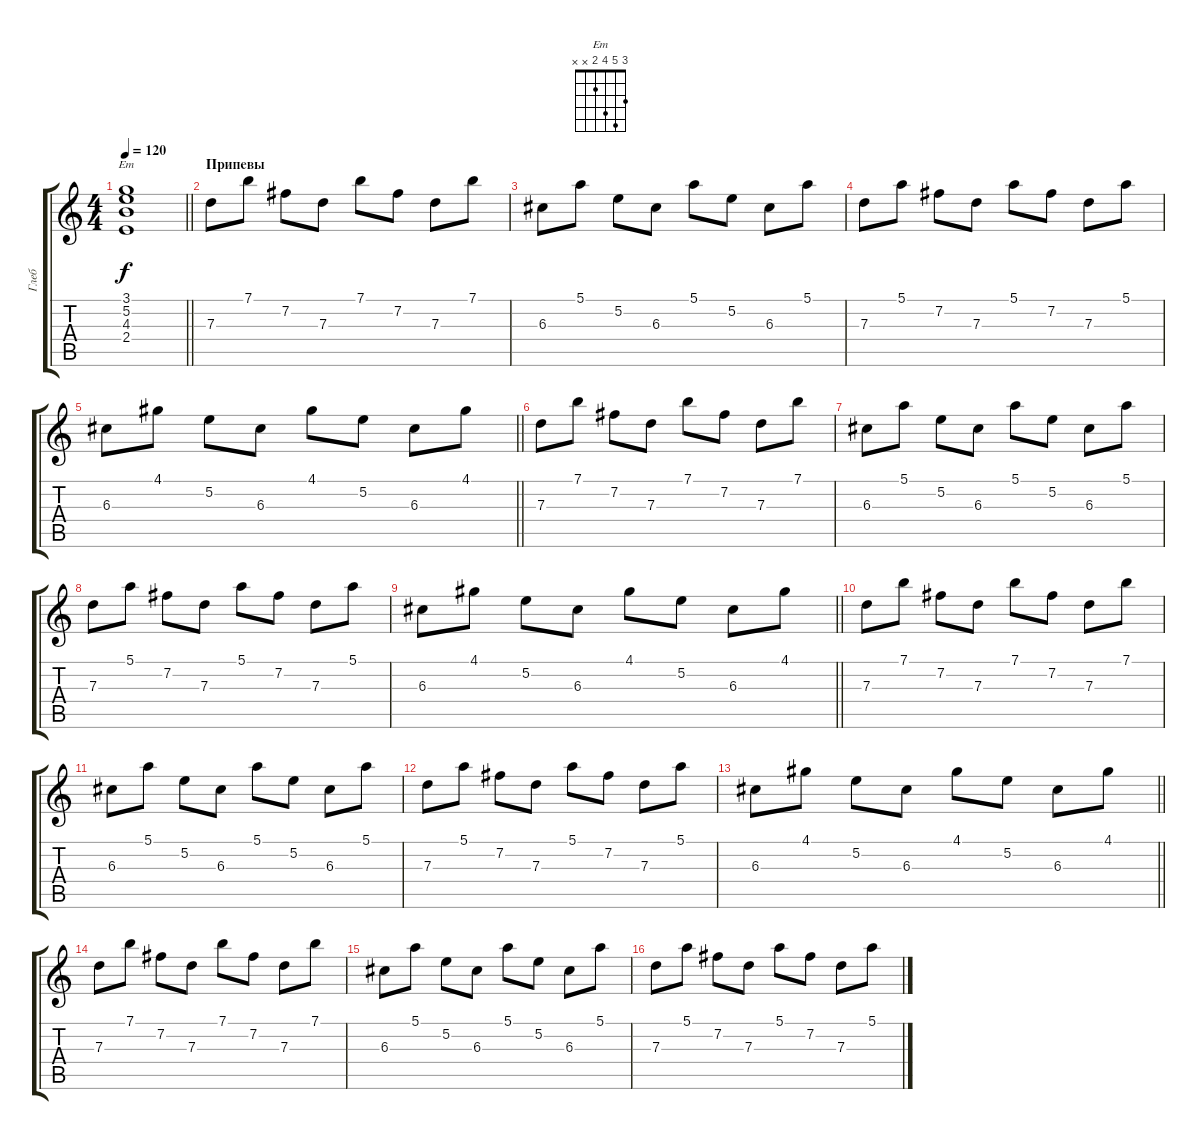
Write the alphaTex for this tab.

\track ("Глеб" "Глеб") {instrument electricguitarclean}
\staff {score tabs}
\tuning (E4 B3 G3 D3 A2 E2) {hide}
\chord ("Em" 3 5 4 2 x x)
\ts (4 4)
\tempo 120
\clef g2
\barLineRight lightlight
\ks c
(3.1 5.2 4.3 2.4).1{ch "Em" dy f} |
\section ("" "Припевы")
7.3.8 7.1.8 7.2.8 7.3.8 7.1.8 7.2.8 7.3.8 7.1.8 |
6.3.8 5.1.8 5.2.8 6.3.8 5.1.8 5.2.8 6.3.8 5.1.8 |
7.3.8 5.1.8 7.2.8 7.3.8 5.1.8 7.2.8 7.3.8 5.1.8 |
\barLineRight lightlight
6.3.8 4.1.8 5.2.8 6.3.8 4.1.8 5.2.8 6.3.8 4.1.8 |
7.3.8 7.1.8 7.2.8 7.3.8 7.1.8 7.2.8 7.3.8 7.1.8 |
6.3.8 5.1.8 5.2.8 6.3.8 5.1.8 5.2.8 6.3.8 5.1.8 |
7.3.8 5.1.8 7.2.8 7.3.8 5.1.8 7.2.8 7.3.8 5.1.8 |
\barLineRight lightlight
6.3.8 4.1.8 5.2.8 6.3.8 4.1.8 5.2.8 6.3.8 4.1.8 |
7.3.8 7.1.8 7.2.8 7.3.8 7.1.8 7.2.8 7.3.8 7.1.8 |
6.3.8 5.1.8 5.2.8 6.3.8 5.1.8 5.2.8 6.3.8 5.1.8 |
7.3.8 5.1.8 7.2.8 7.3.8 5.1.8 7.2.8 7.3.8 5.1.8 |
\barLineRight lightlight
6.3.8 4.1.8 5.2.8 6.3.8 4.1.8 5.2.8 6.3.8 4.1.8 |
7.3.8 7.1.8 7.2.8 7.3.8 7.1.8 7.2.8 7.3.8 7.1.8 |
6.3.8 5.1.8 5.2.8 6.3.8 5.1.8 5.2.8 6.3.8 5.1.8 |
7.3.8 5.1.8 7.2.8 7.3.8 5.1.8 7.2.8 7.3.8 5.1.8
